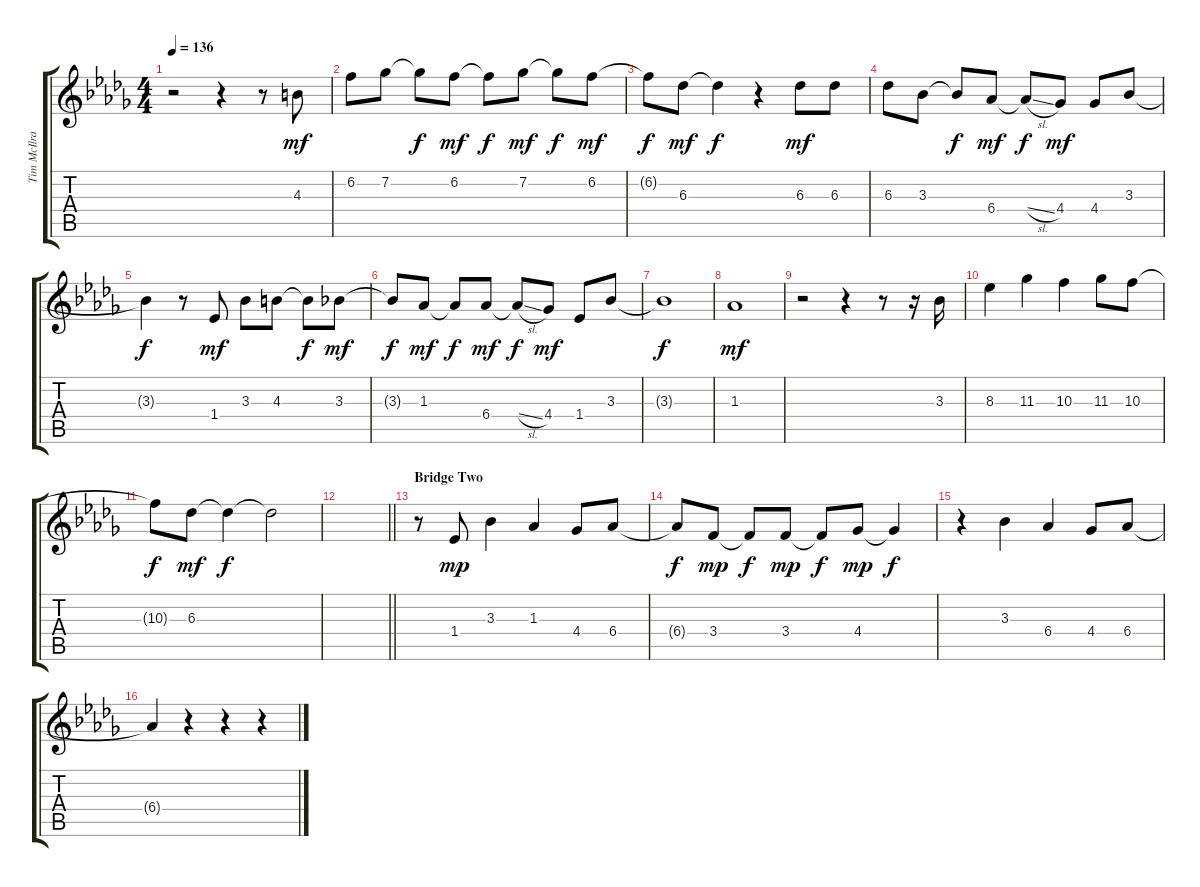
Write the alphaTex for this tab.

\track ("Tim McIlrath - Vocals" "Tim McIlra") {instrument distortionguitar}
\staff {score tabs}
\tuning (E4 B3 G3 D3 A2 E2) {hide}
\ts (4 4)
\tempo 136
\clef g2
\ks db
r.2{dy f} r.4 r.8 4.3.8{dy mf} |
6.2.8 7.2.8 7.2{t}.8{dy f} 6.2.8{dy mf} 6.2{t}.8{dy f} 7.2.8{dy mf} 7.2{t}.8{dy f} 6.2.8{dy mf} |
6.2{t}.8{dy f} 6.3.8{dy mf} 6.3{t}.4{dy f} r.4 6.3.8{dy mf} 6.3.8 |
6.3.8 3.3.8 3.3{t}.8{dy f} 6.4.8{dy mf} 6.4{sl t}.8{dy f} 4.4.8{dy mf} 4.4.8 3.3.8 |
3.3{t}.4{dy f} r.8 1.4.8{dy mf} 3.3.8 4.3.8 4.3{t}.8{dy f} 3.3.8{dy mf} |
3.3{t}.8{dy f} 1.3.8{dy mf} 1.3{t}.8{dy f} 6.4.8{dy mf} 6.4{sl t}.8{dy f} 4.4.8{dy mf} 1.4.8 3.3.8 |
3.3{t}.1{dy f} |
1.3.1{dy mf} |
r.2 r.4 r.8 r.16 3.3.16 |
8.3.4 11.3.4 10.3.4 11.3.8 10.3.8 |
10.3{t}.8{dy f} 6.3.8{dy mf} 6.3{t}.4{dy f} 6.3{t}.2 |
\barLineRight lightlight
|
\section ("" "Bridge Two")
r.8 1.4.8{dy mp} 3.3.4 1.3.4 4.4.8 6.4.8 |
6.4{t}.8{dy f} 3.4.8{dy mp} 3.4{t}.8{dy f} 3.4.8{dy mp} 3.4{t}.8{dy f} 4.4.8{dy mp} 4.4{t}.4{dy f} |
r.4 3.3.4 6.4.4 4.4.8 6.4.8 |
6.4{t}.4 r.4 r.4 r.4
